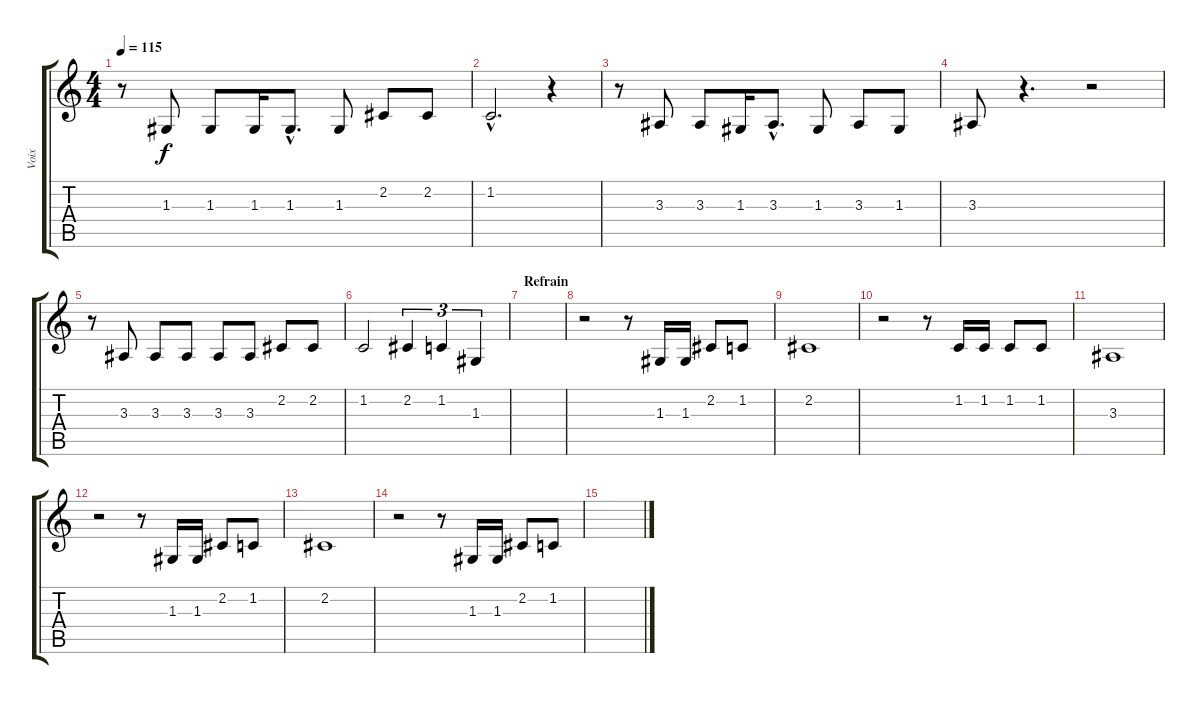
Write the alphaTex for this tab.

\track ("Voix" "Voix") {instrument clarinet}
\staff {score tabs}
\tuning (E4 B3 G3 D3 A2 E2) {hide}
\ts (4 4)
\tempo 115
\clef g2
\ks c
r.8{dy f} 1.3.8 1.3.8 1.3.16 1.3{hac}.8{d} 1.3.8 2.2.8 2.2.8 |
1.2{hac}.2{d} r.4 |
r.8 3.3.8 3.3.8 1.3.16 3.3{hac}.8{d} 1.3.8 3.3.8 1.3.8 |
3.3.8 r.4{d} r.2 |
r.8 3.3.8 3.3.8 3.3.8 3.3.8 3.3.8 2.2.8 2.2.8 |
1.2.2 2.2.4{tu (3 2)} 1.2.4{tu (3 2)} 1.3.4{tu (3 2)} |
\section ("" "Refrain")
|
r.2 r.8 1.3.16 1.3.16 2.2.8 1.2.8 |
2.2.1 |
r.2 r.8 1.2.16 1.2.16 1.2.8 1.2.8 |
3.3.1 |
r.2 r.8 1.3.16 1.3.16 2.2.8 1.2.8 |
2.2.1 |
r.2 r.8 1.3.16 1.3.16 2.2.8 1.2.8 |
\section ("" "")
